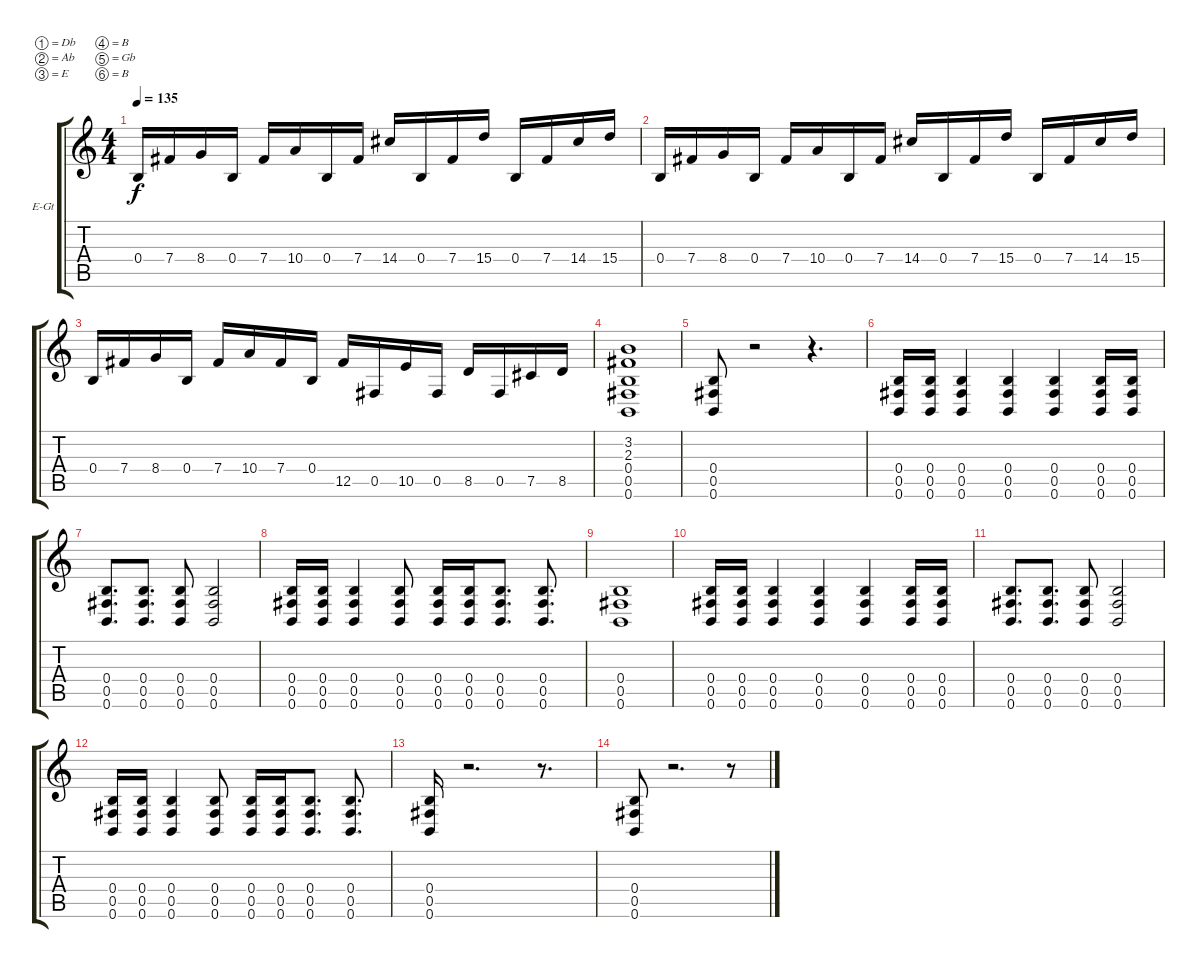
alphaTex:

\bracketExtendMode groupsimilarinstruments
\firstSystemTrackNameOrientation horizontal
\otherSystemsTrackNameOrientation horizontal
\track ("left Guitar" "E-Gt") {instrument distortionguitar}
\staff {score tabs}
\tuning (Db4 Ab3 E3 B2 Gb2 B1)
\ts (4 4)
\tempo 135
\clef g2
\ks c
0.4.16{dy f} 7.4.16 8.4.16 0.4.16 7.4.16 10.4.16 0.4.16 7.4.16 14.4.16 0.4.16 7.4.16 15.4.16 0.4.16 7.4.16 14.4.16 15.4.16 |
0.4.16 7.4.16 8.4.16 0.4.16 7.4.16 10.4.16 0.4.16 7.4.16 14.4.16 0.4.16 7.4.16 15.4.16 0.4.16 7.4.16 14.4.16 15.4.16 |
0.4.16 7.4.16 8.4.16 0.4.16 7.4.16 10.4.16 7.4.16 0.4.16 12.5.16 0.5.16 10.5.16 0.5.16 8.5.16 0.5.16 7.5.16 8.5.16 |
(3.2 2.3 0.4 0.5 0.6).1 |
(0.4 0.5 0.6).8 r.2 r.4{d} |
(0.4 0.5 0.6).16 (0.4 0.5 0.6).16 (0.4 0.5 0.6).4 (0.4 0.5 0.6).4 (0.4 0.5 0.6).4 (0.4 0.5 0.6).16 (0.4 0.5 0.6).16 |
(0.4 0.5 0.6).8{d} (0.4 0.5 0.6).8{d} (0.4 0.5 0.6).8 (0.4 0.5 0.6).2 |
(0.4 0.5 0.6).16 (0.4 0.5 0.6).16 (0.4 0.5 0.6).4 (0.4 0.5 0.6).8 (0.4 0.5 0.6).16 (0.4 0.5 0.6).16 (0.4 0.5 0.6).8{d} (0.4 0.5 0.6).8{d} |
(0.4 0.5 0.6).1 |
(0.4 0.5 0.6).16 (0.4 0.5 0.6).16 (0.4 0.5 0.6).4 (0.4 0.5 0.6).4 (0.4 0.5 0.6).4 (0.4 0.5 0.6).16 (0.4 0.5 0.6).16 |
(0.4 0.5 0.6).8{d} (0.4 0.5 0.6).8{d} (0.4 0.5 0.6).8 (0.4 0.5 0.6).2 |
(0.4 0.5 0.6).16 (0.4 0.5 0.6).16 (0.4 0.5 0.6).4 (0.4 0.5 0.6).8 (0.4 0.5 0.6).16 (0.4 0.5 0.6).16 (0.4 0.5 0.6).8{d} (0.4 0.5 0.6).8{d} |
(0.4 0.5 0.6).16 r.2{d} r.8{d} |
(0.4 0.5 0.6).8 r.2{d} r.8
